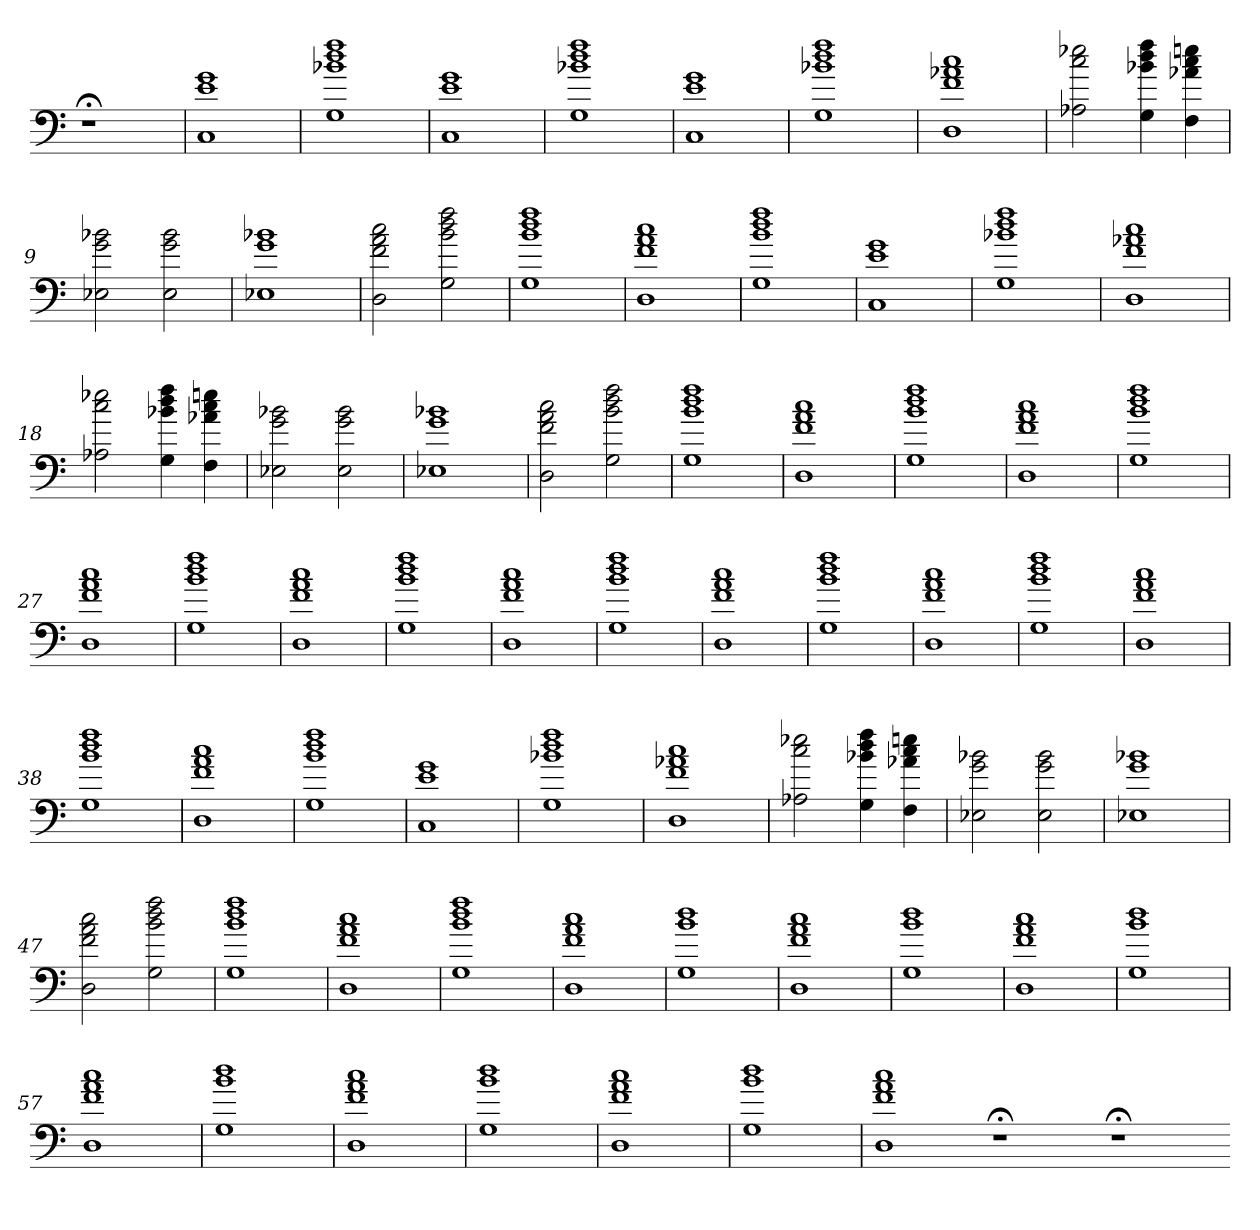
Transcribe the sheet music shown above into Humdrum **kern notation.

**kern
*part1
*staff1
=
1r;<
=1
1C 1e 1g
=2
1G 1b-X 1dd 1ff
=3
1C 1e 1g
=4
1G 1b-X 1dd 1ff
=5
1C 1e 1g
=6
1G 1b-X 1dd 1ff
=7
1D 1f 1a-X 1cc
=8
2A-X 2cc 2ee-X
4G 4b-X 4dd 4ff
4F 4a-X 4cc 4een
=9
2E-X 2g 2b-X
2E- 2g 2b-
=10
1E-X 1g 1b-X
=11
2D 2f 2a 2cc
2G 2b 2dd 2ff
=12
1G 1b 1dd 1ff
=13
1D 1f 1a 1cc
=14
1G 1b 1dd 1ff
=15
1C 1e 1g
=16
1G 1b-X 1dd 1ff
=17
1D 1f 1a-X 1cc
=18
2A-X 2cc 2ee-X
4G 4b-X 4dd 4ff
4F 4a-X 4cc 4een
=19
2E-X 2g 2b-X
2E- 2g 2b-
=20
1E-X 1g 1b-X
=21
2D 2f 2a 2cc
2G 2b 2dd 2ff
=22
1G 1b 1dd 1ff
=23
1D 1f 1a 1cc
=24
1G 1b 1dd 1ff
=25
1D 1f 1a 1cc
=26
1G 1b 1dd 1ff
=27
1D 1f 1a 1cc
=28
1G 1b 1dd 1ff
=29
1D 1f 1a 1cc
=30
1G 1b 1dd 1ff
=31
1D 1f 1a 1cc
=32
1G 1b 1dd 1ff
=33
1D 1f 1a 1cc
=34
1G 1b 1dd 1ff
=35
1D 1f 1a 1cc
=36
1G 1b 1dd 1ff
=37
1D 1f 1a 1cc
=38
1G 1b 1dd 1ff
=39
1D 1f 1a 1cc
=40
1G 1b 1dd 1ff
=41
1C 1e 1g
=42
1G 1b-X 1dd 1ff
=43
1D 1f 1a-X 1cc
=44
2A-X 2cc 2ee-X
4G 4b-X 4dd 4ff
4F 4a-X 4cc 4een
=45
2E-X 2g 2b-X
2E- 2g 2b-
=46
1E-X 1g 1b-X
=47
2D 2f 2a 2cc
2G 2b 2dd 2ff
=48
1G 1b 1dd 1ff
=49
1D 1f 1a 1cc
=50
1G 1b 1dd 1ff
=51
1D 1f 1a 1cc
=52
1G 1b 1dd
=53
1D 1f 1a 1cc
=54
1G 1b 1dd
=55
1D 1f 1a 1cc
=56
1G 1b 1dd
=57
1D 1f 1a 1cc
=58
1G 1b 1dd
=59
1D 1f 1a 1cc
=60
1G 1b 1dd
=61
1D 1f 1a 1cc
=62
1G 1b 1dd
=63
1D 1f 1a 1cc
1r;<
1r;<
=-
*-
